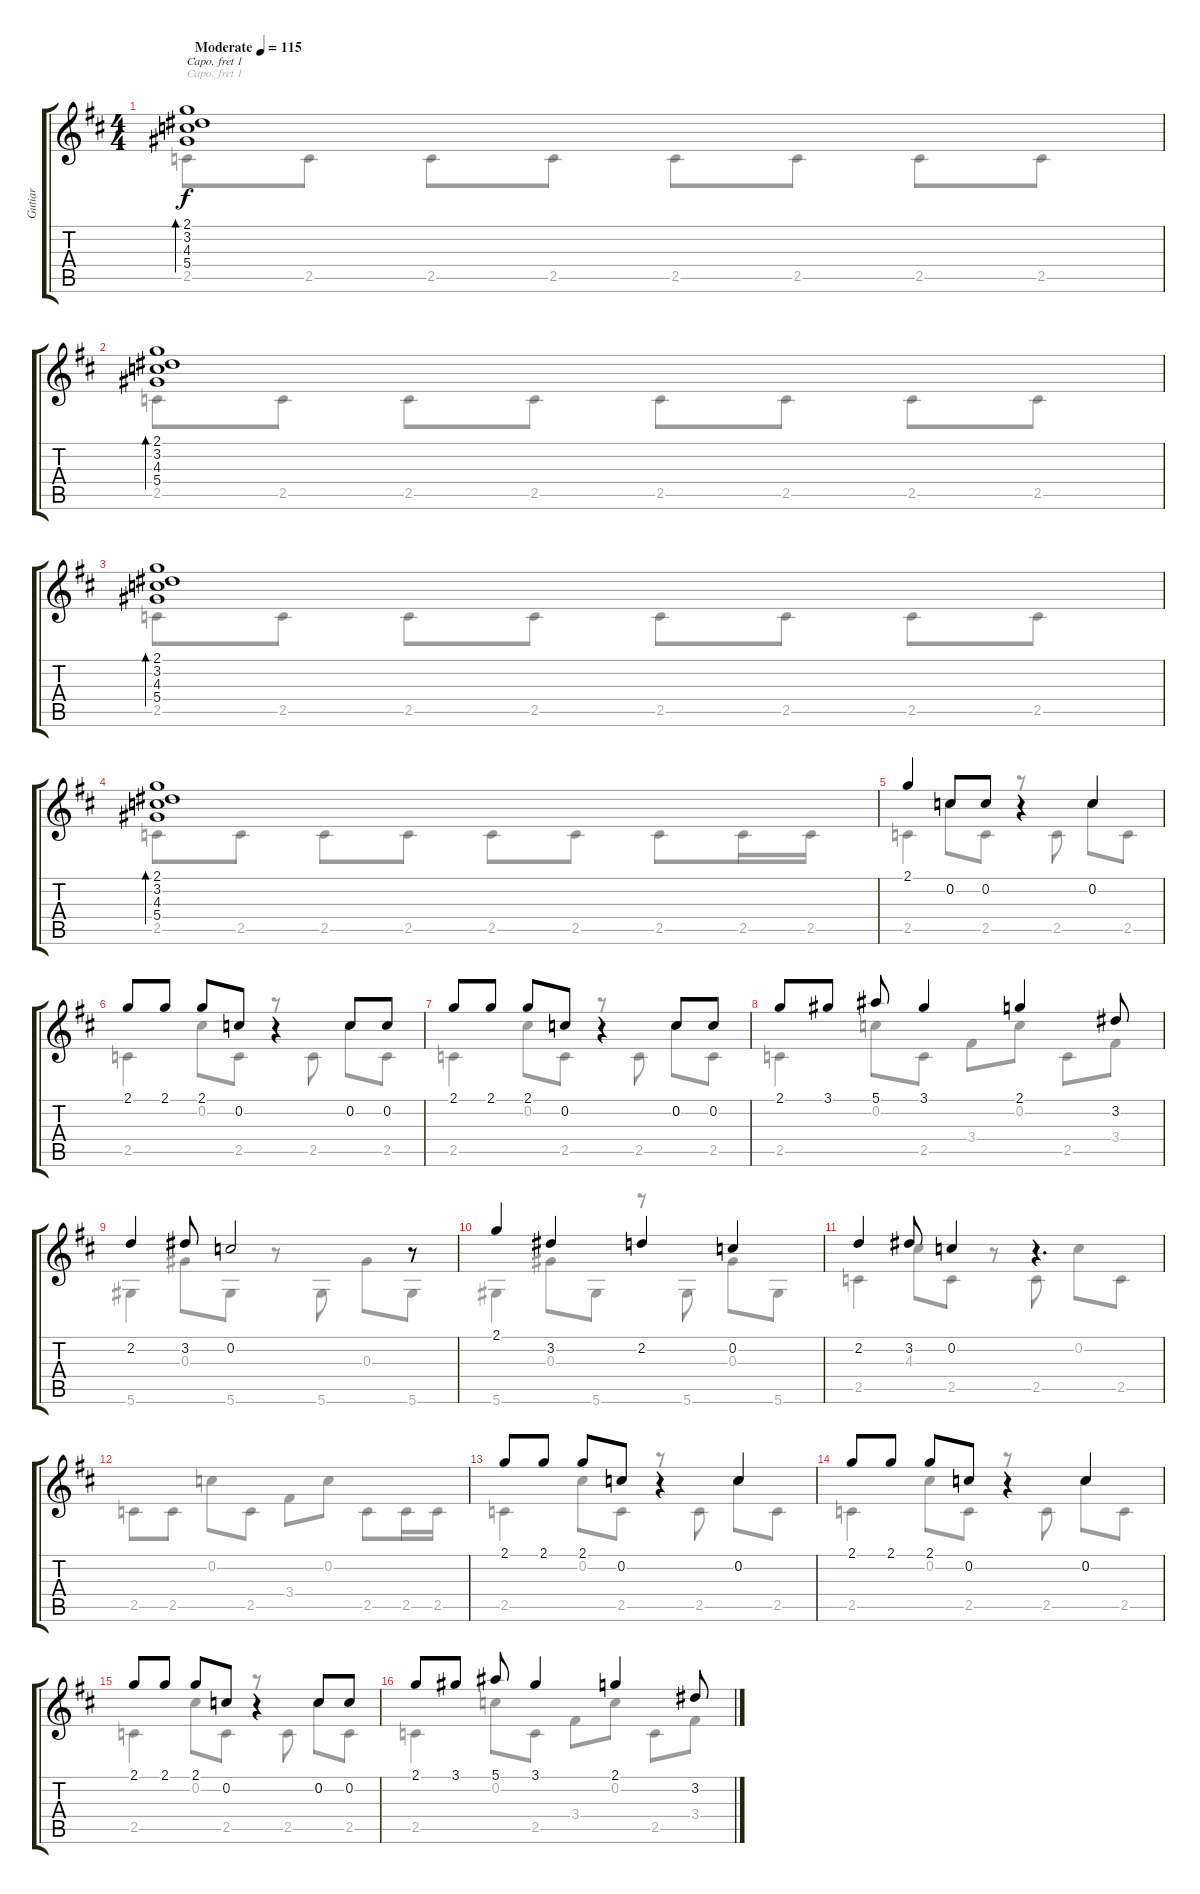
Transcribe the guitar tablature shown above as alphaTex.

\track ("Gutiar" "Gutiar") {instrument acousticguitarnylon}
\staff {score tabs}
\capo 1
\tuning (E4 B3 G3 D3 A2 D2) {hide}
\voice
\ts (4 4)
\tempo (115 "Moderate")
\clef g2
\ks bminor
(2.1 3.2 4.3 5.4).1{bd 480 dy f instrument acousticguitarnylon} |
(2.1 3.2 4.3 5.4).1{bd 480} |
(2.1 3.2 4.3 5.4).1{bd 480} |
(2.1 3.2 4.3 5.4).1{bd 480} |
2.1.4 0.2.8 0.2.8 r.4 0.2.4 |
2.1.8 2.1.8 2.1.8 0.2.8 r.4 0.2.8 0.2.8 |
2.1.8 2.1.8 2.1.8 0.2.8 r.4 0.2.8 0.2.8 |
2.1.8 3.1.8 5.1.8 3.1.4 2.1.4 3.2.8 |
2.2.4 3.2.8 0.2.2 r.8 |
2.1.4 3.2.4 2.2.4 0.2.4 |
2.2.4 3.2.8 0.2.4 r.4{d} |
|
2.1.8 2.1.8 2.1.8 0.2.8 r.4 0.2.4 |
2.1.8 2.1.8 2.1.8 0.2.8 r.4 0.2.4 |
2.1.8 2.1.8 2.1.8 0.2.8 r.4 0.2.8 0.2.8 |
2.1.8 3.1.8 5.1.8 3.1.4 2.1.4 3.2.8
\voice
\clef g2
\ottava regular
\simile none
\ks bminor
2.5.8{dy f} 2.5.8 2.5.8 2.5.8 2.5.8 2.5.8 2.5.8 2.5.8 |
2.5.8 2.5.8 2.5.8 2.5.8 2.5.8 2.5.8 2.5.8 2.5.8 |
2.5.8 2.5.8 2.5.8 2.5.8 2.5.8 2.5.8 2.5.8 2.5.8 |
2.5.8 2.5.8 2.5.8 2.5.8 2.5.8 2.5.8 2.5.8 2.5.16 2.5.16 |
2.5.4 0.2.8 2.5.8 r.8 2.5.8 0.2.8 2.5.8 |
2.5.4 0.2.8 2.5.8 r.8 2.5.8 0.2.8 2.5.8 |
2.5.4 0.2.8 2.5.8 r.8 2.5.8 0.2.8 2.5.8 |
2.5.4 0.2.8 2.5.8 3.4.8 0.2.8 2.5.8 3.4.8 |
5.6.4 0.3.8 5.6.8 r.8 5.6.8 0.3.8 5.6.8 |
5.6.4 0.3.8 5.6.8 r.8 5.6.8 0.3.8 5.6.8 |
2.5.4 4.3.8 2.5.8 r.8 2.5.8 0.2.8 2.5.8 |
2.5.8 2.5.8 0.2.8 2.5.8 3.4.8 0.2.8 2.5.8 2.5.16 2.5.16 |
2.5.4 0.2.8 2.5.8 r.8 2.5.8 0.2.8 2.5.8 |
2.5.4 0.2.8 2.5.8 r.8 2.5.8 0.2.8 2.5.8 |
2.5.4 0.2.8 2.5.8 r.8 2.5.8 0.2.8 2.5.8 |
2.5.4 0.2.8 2.5.8 3.4.8 0.2.8 2.5.8 3.4.8
